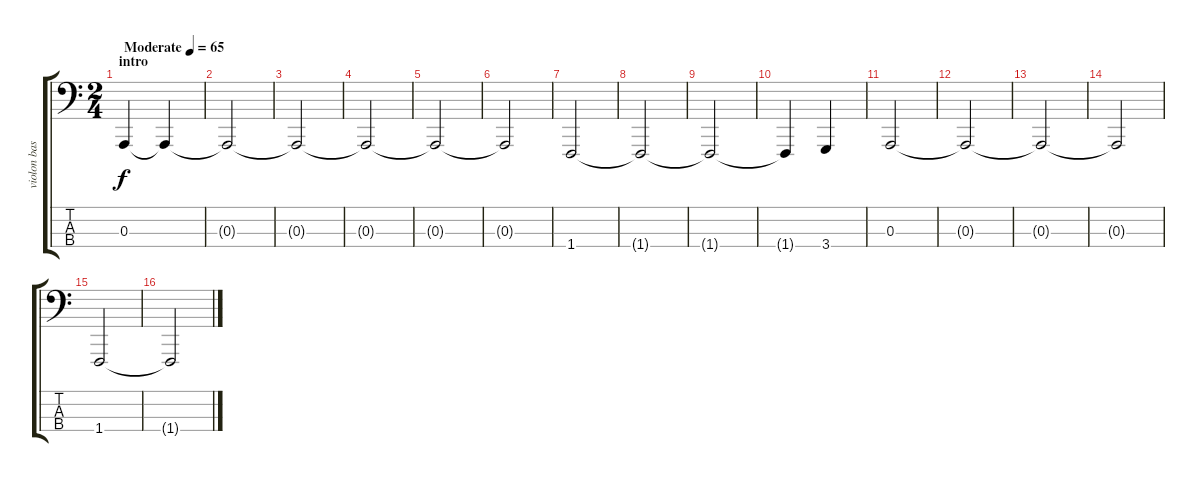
\track ("violon bass" "violon bas") {instrument stringensemble1}
\staff {score tabs}
\tuning (G2 D2 A1 E1) {hide}
\ts (2 4)
\section ("" "intro")
\tempo (65 "Moderate")
\clef f4
\ks c
0.3.4{dy f volume 0 instrument stringensemble1} 0.3{t}.4{volume 11} |
0.3{t}.2 |
0.3{t}.2 |
0.3{t}.2 |
0.3{t}.2 |
0.3{t}.2 |
1.4.2 |
1.4{t}.2 |
1.4{t}.2 |
1.4{t}.4 3.4.4 |
0.3.2 |
0.3{t}.2 |
0.3{t}.2 |
0.3{t}.2 |
1.4.2 |
1.4{t}.2
